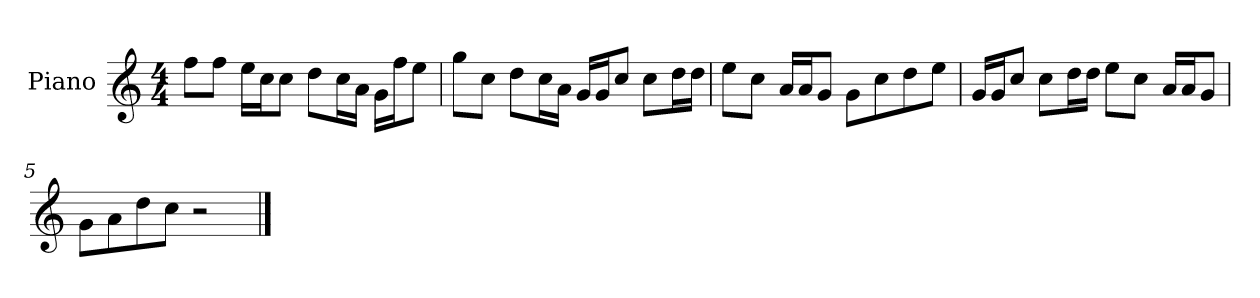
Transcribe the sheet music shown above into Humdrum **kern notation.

**kern
*part1
*staff1
*I"Piano
*I'P-no
*clefG2
*k[]
*M4/4
*MM90
=1
8ff\L
8ff\J
16ee\LL
16cc\J
8cc\J
8dd\L
16cc\L
16a\JJ
16g\LL
16ff\J
8ee\J
=2
8gg\L
8cc\J
8dd\L
16cc\L
16a\JJ
16g/LL
16g/J
8cc/J
8cc\L
16dd\L
16dd\JJ
=3
8ee\L
8cc\J
16a/LL
16a/J
8g/J
8g\L
8cc\
8dd\
8ee\J
=4
16g/LL
16g/J
8cc/J
8cc\L
16dd\L
16dd\JJ
8ee\L
8cc\J
16a/LL
16a/J
8g/J
!!LO:LB:g=z
=5
8g\L
8a\
8dd\
8cc\J
2r
==
*-
